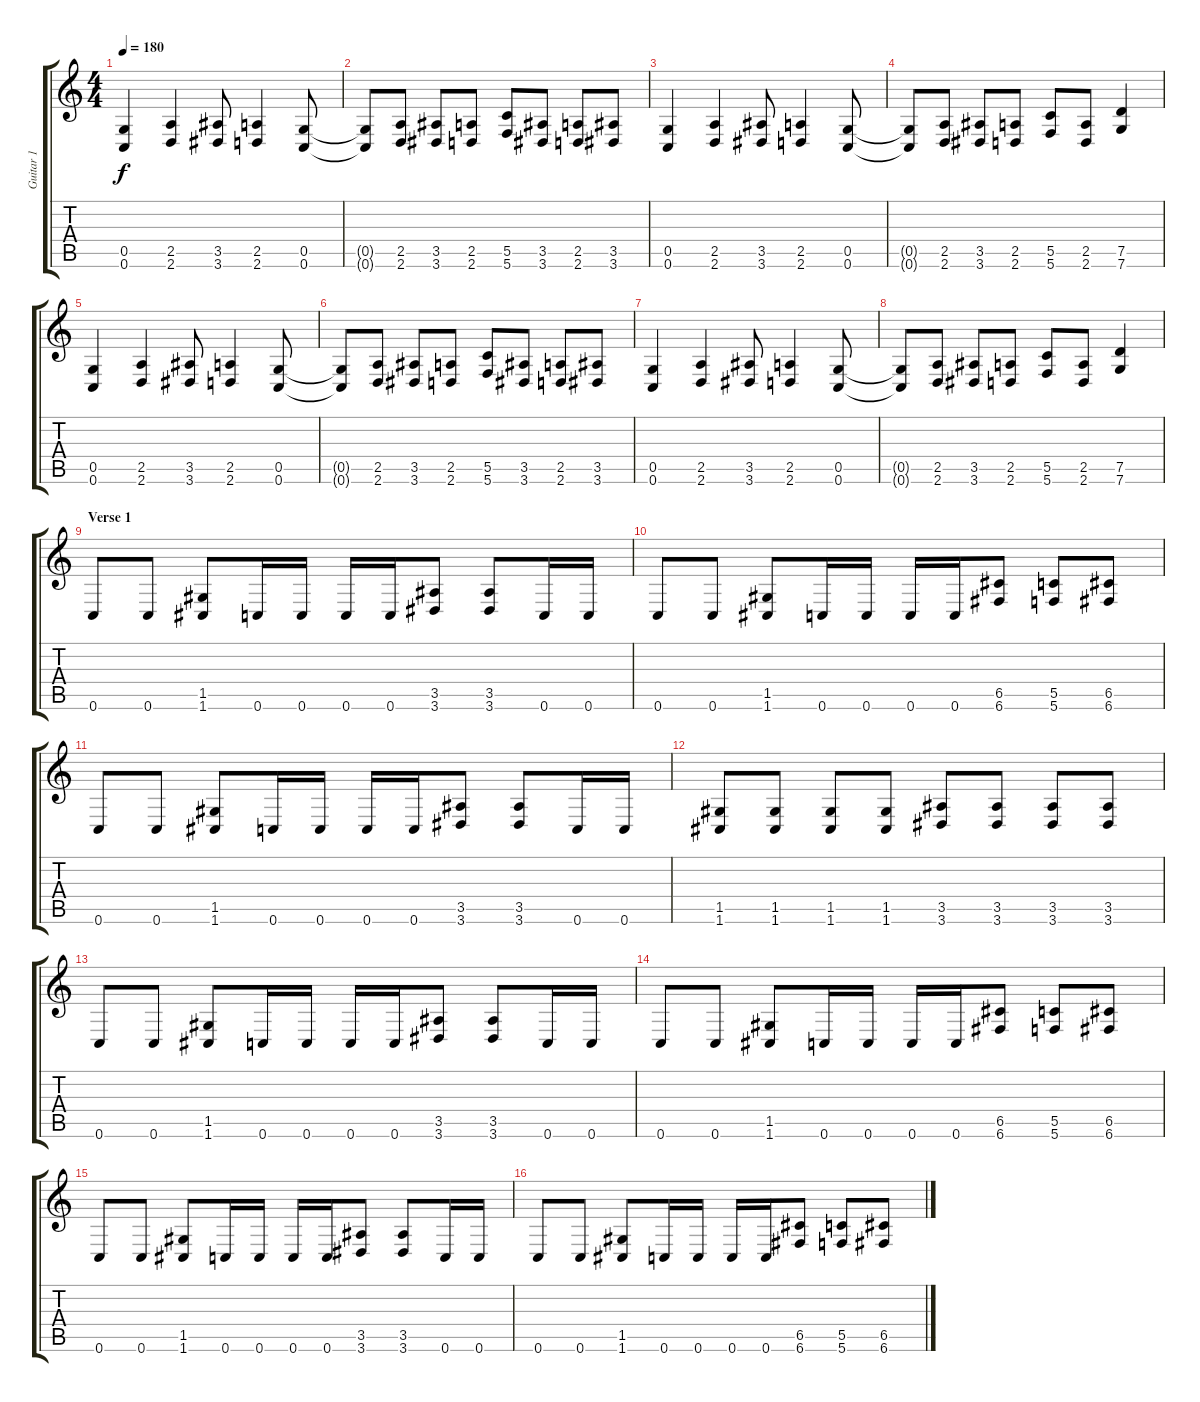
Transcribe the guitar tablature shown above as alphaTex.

\track ("Guitar 1" "Guitar 1") {instrument distortionguitar}
\staff {score tabs}
\tuning (D4 A3 F3 C3 G2 C2) {hide}
\ts (4 4)
\tempo 180
\clef g2
\ks c
(0.5 0.6).4{dy f} (2.5 2.6).4 (3.5 3.6).8 (2.5 2.6).4 (0.5 0.6).8 |
(0.5{t} 0.6{t}).8 (2.5 2.6).8 (3.5 3.6).8 (2.5 2.6).8 (5.5 5.6).8 (3.5 3.6).8 (2.5 2.6).8 (3.5 3.6).8 |
(0.5 0.6).4 (2.5 2.6).4 (3.5 3.6).8 (2.5 2.6).4 (0.5 0.6).8 |
(0.5{t} 0.6{t}).8 (2.5 2.6).8 (3.5 3.6).8 (2.5 2.6).8 (5.5 5.6).8 (2.5 2.6).8 (7.5 7.6).4 |
(0.5 0.6).4 (2.5 2.6).4 (3.5 3.6).8 (2.5 2.6).4 (0.5 0.6).8 |
(0.5{t} 0.6{t}).8 (2.5 2.6).8 (3.5 3.6).8 (2.5 2.6).8 (5.5 5.6).8 (3.5 3.6).8 (2.5 2.6).8 (3.5 3.6).8 |
(0.5 0.6).4 (2.5 2.6).4 (3.5 3.6).8 (2.5 2.6).4 (0.5 0.6).8 |
(0.5{t} 0.6{t}).8 (2.5 2.6).8 (3.5 3.6).8 (2.5 2.6).8 (5.5 5.6).8 (2.5 2.6).8 (7.5 7.6).4 |
\section ("" "Verse 1")
0.6.8 0.6.8 (1.5 1.6).8 0.6.16 0.6.16 0.6.16 0.6.16 (3.5 3.6).8 (3.5 3.6).8 0.6.16 0.6.16 |
0.6.8 0.6.8 (1.5 1.6).8 0.6.16 0.6.16 0.6.16 0.6.16 (6.5 6.6).8 (5.5 5.6).8 (6.5 6.6).8 |
0.6.8 0.6.8 (1.5 1.6).8 0.6.16 0.6.16 0.6.16 0.6.16 (3.5 3.6).8 (3.5 3.6).8 0.6.16 0.6.16 |
(1.5 1.6).8 (1.5 1.6).8 (1.5 1.6).8 (1.5 1.6).8 (3.5 3.6).8 (3.5 3.6).8 (3.5 3.6).8 (3.5 3.6).8 |
0.6.8 0.6.8 (1.5 1.6).8 0.6.16 0.6.16 0.6.16 0.6.16 (3.5 3.6).8 (3.5 3.6).8 0.6.16 0.6.16 |
0.6.8 0.6.8 (1.5 1.6).8 0.6.16 0.6.16 0.6.16 0.6.16 (6.5 6.6).8 (5.5 5.6).8 (6.5 6.6).8 |
0.6.8 0.6.8 (1.5 1.6).8 0.6.16 0.6.16 0.6.16 0.6.16 (3.5 3.6).8 (3.5 3.6).8 0.6.16 0.6.16 |
0.6.8 0.6.8 (1.5 1.6).8 0.6.16 0.6.16 0.6.16 0.6.16 (6.5 6.6).8 (5.5 5.6).8 (6.5 6.6).8
